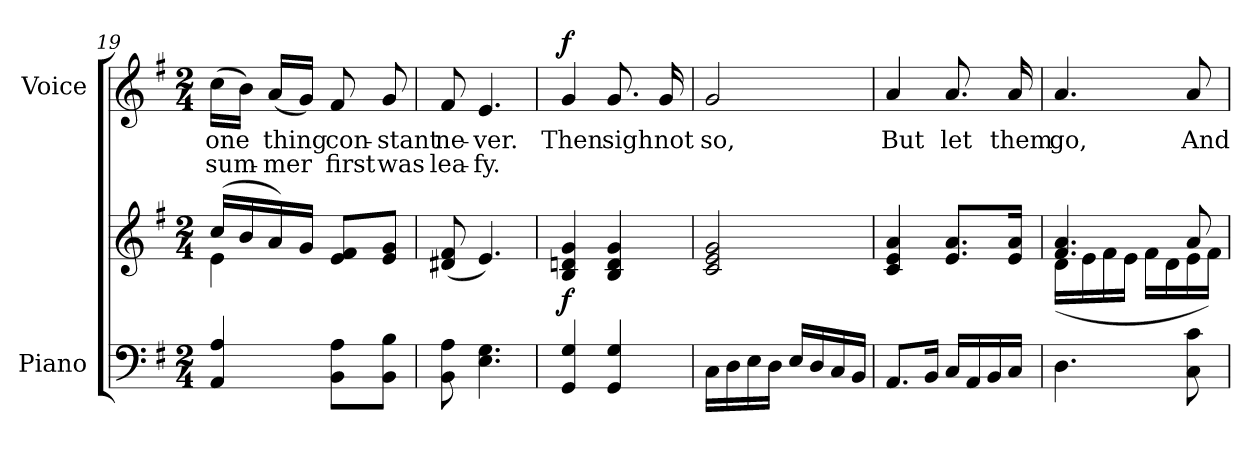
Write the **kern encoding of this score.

**kern	**kern	**dynam	**kern	**text	**text	**dynam
*part2	*part2	*part2	*part1	*part1	*part1	*part1
*staff3	*staff2	*staff2/3	*staff1	*staff1	*staff1	*staff1
*I"Piano	*	*	*I"Voice	*	*	*
*I'Pno.	*	*	*I'Voice	*	*	*
!!LO:LB:g=z
*clefF4	*clefG2	*	*clefG2	*	*	*
*k[f#]	*k[f#]	*	*k[f#]	*	*	*
*G:	*G:	*	*G:	*	*	*
*M2/4	*M2/4	*	*M2/4	*	*	*
=19	=19	=19	=19	=19	=19	=19
*	*^	*	*	*	*	*
!	!	!	!	!	!LO:LY:b:color=#000000	!LO:LY:b:color=#000000	!
4AAi/ 4Ai	(16cci/LL	4ei\	.	(16cci\LL	one	sum-	.
.	16bi/	.	.	16bi\JJ)	.	.	.
!	!	!	!	!	!LO:LY:b:color=#000000	!LO:LY:b:color=#000000	!
.	16ai/)	.	.	(16ai/LL	thing	-mer	.
.	16gi/JJ	.	.	16gi/JJ)	.	.	.
!	!	!	!	!	!LO:LY:b:color=#000000	!LO:LY:b:color=#000000	!
8BBi\ 8AiL	8ei/ 8f#iL	4ryy	.	8f#i/	con-	first	.
!	!	!	!	!	!LO:LY:b:color=#000000	!LO:LY:b:color=#000000	!
8BBi\ 8BiJ	8ei/ 8giJ	.	.	8gi/	-stant	was	.
*	*v	*v	*	*	*	*	*
=20	=20	=20	=20	=20	=20	=20
!	!	!	!	!LO:LY:b:color=#000000	!LO:LY:b:color=#000000	!
8BBi\ 8Ai	(8d#Xi/ 8f#i	.	8f#i/	ne-	lea-	.
!	!	!	!	!LO:LY:b:color=#000000	!LO:LY:b:color=#000000	!
4.Ei\ 4.Gi	4.ei/)	.	4.ei/	-ver.	-fy.	.
=21	=21	=21	=21	=21	=21	=21
!	!	!	!	!LO:LY:b:color=#000000	!	!
4GGi/ 4Gi	4Bi/ 4dni 4gi	f	4gi/	Then	.	f
!	!	!	!	!LO:LY:b:color=#000000	!	!
4GGi/ 4Gi	4Bi/ 4di 4gi	.	8.gi/	sigh	.	.
!	!	!	!	!LO:LY:b:color=#000000	!	!
.	.	.	16gi/	not	.	.
=22	=22	=22	=22	=22	=22	=22
!	!	!	!	!LO:LY:b:color=#000000	!	!
16Ci\LL	2ci/ 2ei 2gi	.	2gi/	so,	.	.
16Di\	.	.	.	.	.	.
16Ei\	.	.	.	.	.	.
16Di\JJ	.	.	.	.	.	.
16Ei/LL	.	.	.	.	.	.
16Di/	.	.	.	.	.	.
16Ci/	.	.	.	.	.	.
16BBi/JJ	.	.	.	.	.	.
=23	=23	=23	=23	=23	=23	=23
!	!	!	!	!LO:LY:b:color=#000000	!	!
8.AAi/L	4ci/ 4ei 4ai	.	4ai/	But	.	.
16BBi/Jk	.	.	.	.	.	.
!	!	!	!	!LO:LY:b:color=#000000	!	!
16Ci/LL	8.ei/ 8.aiL	.	8.ai/	let	.	.
16AAi/	.	.	.	.	.	.
16BBi/	.	.	.	.	.	.
!	!	!	!	!LO:LY:b:color=#000000	!	!
16Ci/JJ	16ei/ 16aiJk	.	16ai/	them	.	.
=24	=24	=24	=24	=24	=24	=24
*	*^	*	*	*	*	*
!	!	!	!	!	!LO:LY:b:color=#000000	!	!
4.Di\	4.f#i/ 4.ai	(16di\LL	.	4.ai/	go,	.	.
.	.	16ei\	.	.	.	.	.
.	.	16f#i\	.	.	.	.	.
.	.	16ei\JJ	.	.	.	.	.
.	.	16f#i\LL	.	.	.	.	.
.	.	16di\	.	.	.	.	.
!	!	!	!	!	!LO:LY:b:color=#000000	!	!
8Ci\ 8ci	8ai/	16ei\	.	8ai/	And	.	.
.	.	16f#i\JJ)	.	.	.	.	.
*	*v	*v	*	*	*	*	*
=	=	=	=	=	=	=
*-	*-	*-	*-	*-	*-	*-
